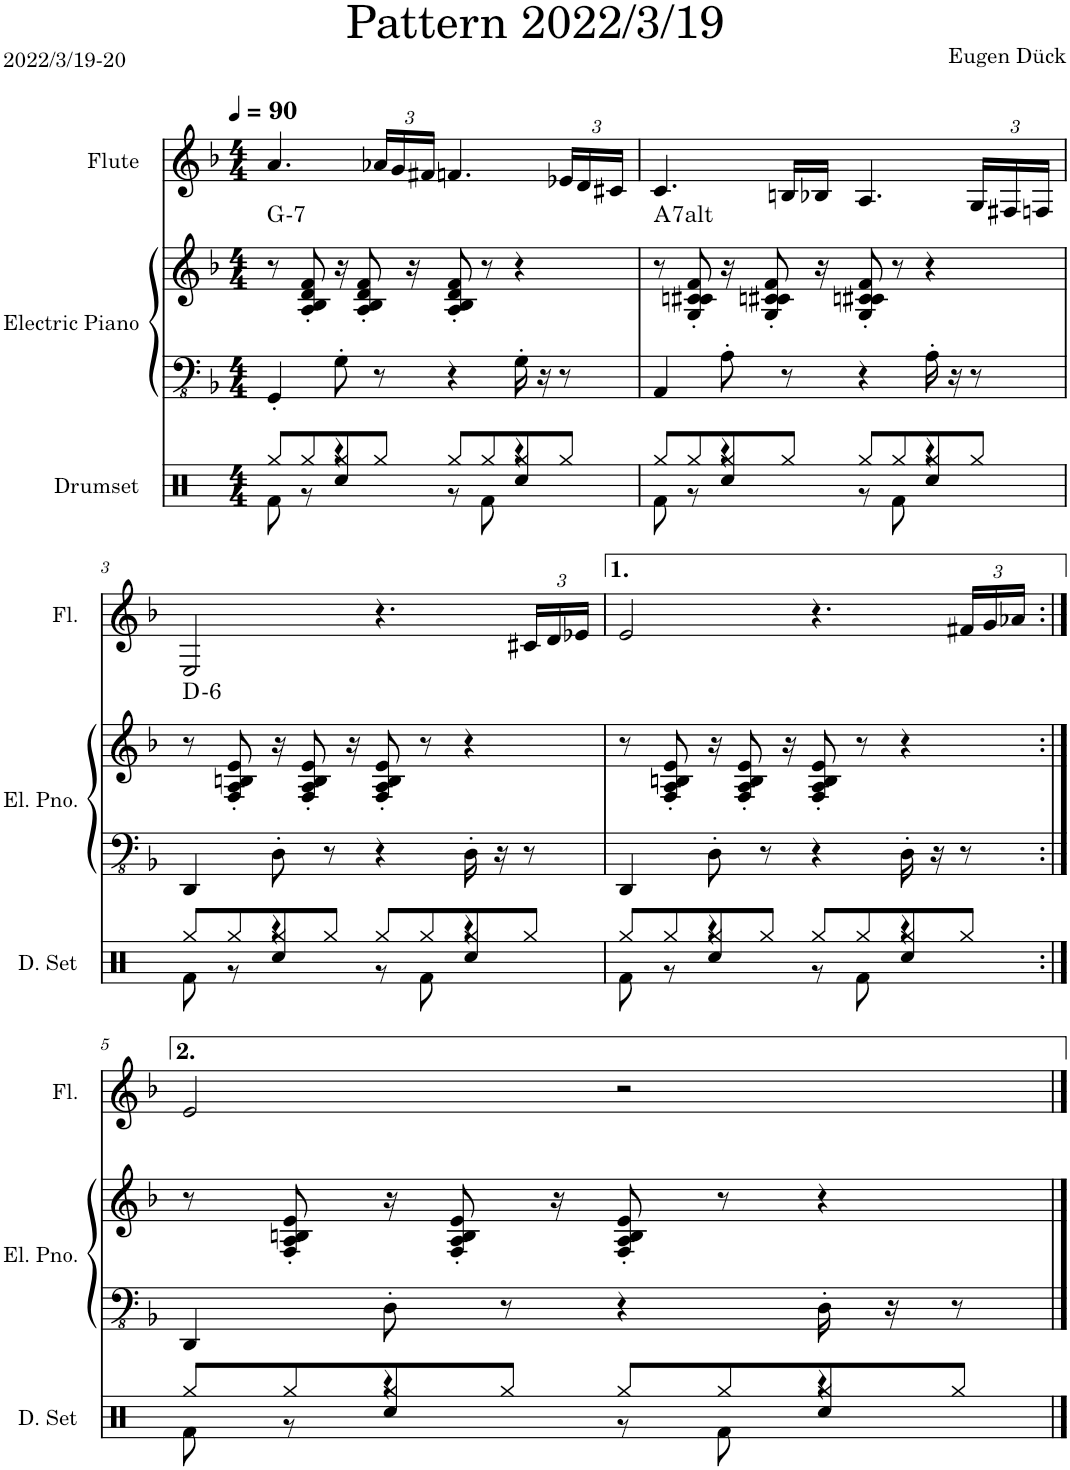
**kern	**kern	**kern	**harte	**kern
*part3	*part2	*part2	*part2	*part1
*staff4	*staff3	*staff2	*	*staff1
*I"Drumset	*I"Electric Piano	*	*	*I"Flute
*I'D. Set	*I'El. Pno.	*	*	*I'Fl.
*clefX	*clefFv4	*clefG2	*	*clefG2
*k[]	*k[b-]	*k[b-]	*	*k[b-]
*M4/4	*M4/4	*M4/4	*	*M4/4
*MM90	*MM90	*MM90	*	*MM90
=1	=1	=1	=1	=1
*^	*	*	*	*
*	*^	*	*	*	*
!	!	!	!	!	!LO:H:kt=7	!
8Rgg/L	8Rf\	4ryy	4GGG'/	8r	G:min7	4.a/
8Rgg/	8r	.	.	8A/' 8B-/' 8d/' 8f/'	.	.
8Rgg/	4r	4Rcc/	8GG'\	16r	.	.
.	.	.	.	8A/' 8B-/' 8d/' 8f/'	.	.
*	*	*	*	*	*	*Xbrackettup
8Rgg/J	.	.	8r	.	.	24a-X/LL
.	.	.	.	.	.	24g/
.	.	.	.	16r	.	.
.	.	.	.	.	.	24f#X/JJ
8Rgg/L	8r	4ryy	4r	8A/' 8B-/' 8d/' 8f/'	.	4.fn/
8Rgg/	8Rf\	.	.	8r	.	.
8Rgg/	4r	4Rcc/	16GG'\	4r	.	.
.	.	.	16r	.	.	.
8Rgg/J	.	.	8r	.	.	24e-X/LL
.	.	.	.	.	.	24d/
.	.	.	.	.	.	24c#X/JJ
=2	=2	=2	=2	=2	=2	=2
!	!	!	!	!	!LO:H:kt=7	!
8Rgg/L	8Rf\	4ryy	4AAA/	8r	A:(3,b5,#5,b7,b9,#9)	4.c/
8Rgg/	8r	.	.	8G/' 8cn/' 8c#X/' 8f/'	.	.
8Rgg/	4r	4Rcc/	8AA'\	16r	.	.
.	.	.	.	8G/' 8cn/' 8c#X/' 8f/'	.	.
8Rgg/J	.	.	8r	.	.	16Bn/LL
.	.	.	.	16r	.	16B-X/JJ
8Rgg/L	8r	4ryy	4r	8G/' 8cn/' 8c#X/' 8f/'	.	4.A/
8Rgg/	8Rf\	.	.	8r	.	.
8Rgg/	4r	4Rcc/	16AA'\	4r	.	.
.	.	.	16r	.	.	.
8Rgg/J	.	.	8r	.	.	24G/LL
.	.	.	.	.	.	24F#X/
.	.	.	.	.	.	24Fn/JJ
!!LO:LB:g=z
=3	=3	=3	=3	=3	=3	=3
!	!	!	!	!	!LO:H:kt=6	!
8Rgg/L	8Rf\	4ryy	4DDD/	8r	D:min6	2E/
8Rgg/	8r	.	.	8F/' 8A/' 8Bn/' 8e/'	.	.
8Rgg/	4r	4Rcc/	8DD'\	16r	.	.
.	.	.	.	8F/' 8A/' 8B/' 8e/'	.	.
8Rgg/J	.	.	8r	.	.	.
.	.	.	.	16r	.	.
8Rgg/L	8r	4ryy	4r	8F/' 8A/' 8B/' 8e/'	.	4.r
8Rgg/	8Rf\	.	.	8r	.	.
8Rgg/	4r	4Rcc/	16DD'\	4r	.	.
.	.	.	16r	.	.	.
8Rgg/J	.	.	8r	.	.	24c#X/LL
.	.	.	.	.	.	24d/
.	.	.	.	.	.	24e-X/JJ
=4	=4	=4	=4	=4	=4	=4
8Rgg/L	8Rf\	4ryy	4DDD/	8r	.	2e/
8Rgg/	8r	.	.	8F/' 8A/' 8Bn/' 8e/'	.	.
8Rgg/	4r	4Rcc/	8DD'\	16r	.	.
.	.	.	.	8F/' 8A/' 8B/' 8e/'	.	.
8Rgg/J	.	.	8r	.	.	.
.	.	.	.	16r	.	.
8Rgg/L	8r	4ryy	4r	8F/' 8A/' 8B/' 8e/'	.	4.r
8Rgg/	8Rf\	.	.	8r	.	.
8Rgg/	4r	4Rcc/	16DD'\	4r	.	.
.	.	.	16r	.	.	.
8Rgg/J	.	.	8r	.	.	24f#X/LL
.	.	.	.	.	.	24g/
.	.	.	.	.	.	24a-X/JJ
!!LO:LB:g=z
=5:|!	=5:|!	=5:|!	=5:|!	=5:|!	=5:|!	=5:|!
8Rgg/L	8Rf\	4ryy	4DDD/	8r	.	2e/
8Rgg/	8r	.	.	8F/' 8A/' 8Bn/' 8e/'	.	.
8Rgg/	4r	4Rcc/	8DD'\	16r	.	.
.	.	.	.	8F/' 8A/' 8B/' 8e/'	.	.
8Rgg/J	.	.	8r	.	.	.
.	.	.	.	16r	.	.
8Rgg/L	8r	4ryy	4r	8F/' 8A/' 8B/' 8e/'	.	2r
8Rgg/	8Rf\	.	.	8r	.	.
8Rgg/	4r	4Rcc/	16DD'\	4r	.	.
.	.	.	16r	.	.	.
8Rgg/J	.	.	8r	.	.	.
*v	*v	*v	*	*	*	*
==	==	==	==	==
*-	*-	*-	*-	*-
